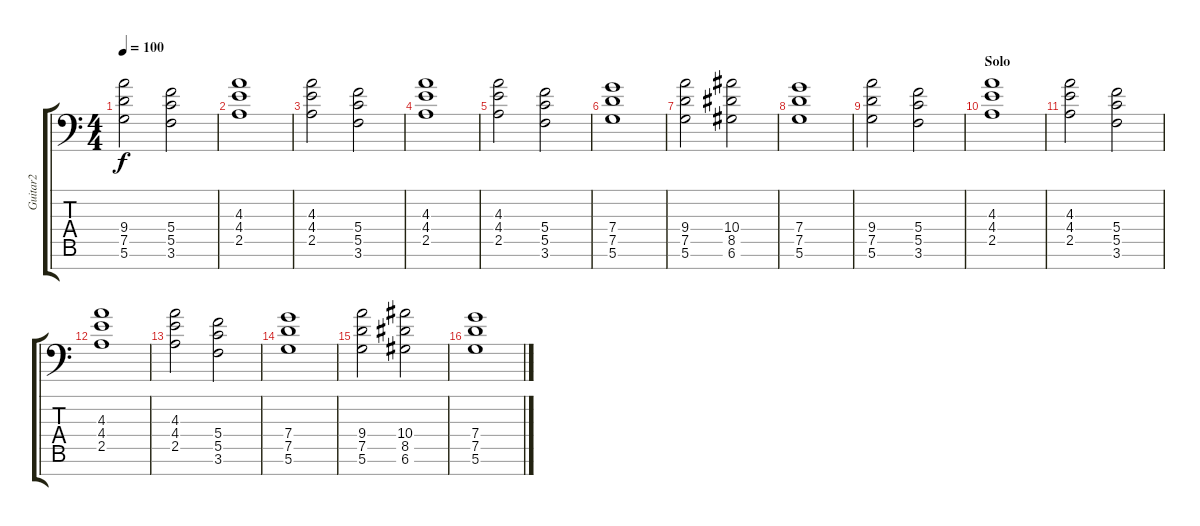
\track ("Guitar2" "Guitar2") {instrument distortionguitar}
\staff {score tabs}
\tuning (D4 A3 F3 C3 G2 D2 A1) {hide}
\ts (4 4)
\tempo 100
\clef f4
\ks c
(9.4 7.5 5.6).2{dy f} (5.4 5.5 3.6).2 |
(4.3 4.4 2.5).1 |
(4.3 4.4 2.5).2 (5.4 5.5 3.6).2 |
(4.3 4.4 2.5).1 |
(4.3 4.4 2.5).2 (5.4 5.5 3.6).2 |
(7.4 7.5 5.6).1 |
(9.4 7.5 5.6).2 (10.4 8.5 6.6).2 |
(7.4 7.5 5.6).1 |
(9.4 7.5 5.6).2 (5.4 5.5 3.6).2 |
\section ("" "Solo")
(4.3 4.4 2.5).1 |
(4.3 4.4 2.5).2 (5.4 5.5 3.6).2 |
(4.3 4.4 2.5).1 |
(4.3 4.4 2.5).2 (5.4 5.5 3.6).2 |
(7.4 7.5 5.6).1 |
(9.4 7.5 5.6).2 (10.4 8.5 6.6).2 |
(7.4 7.5 5.6).1
